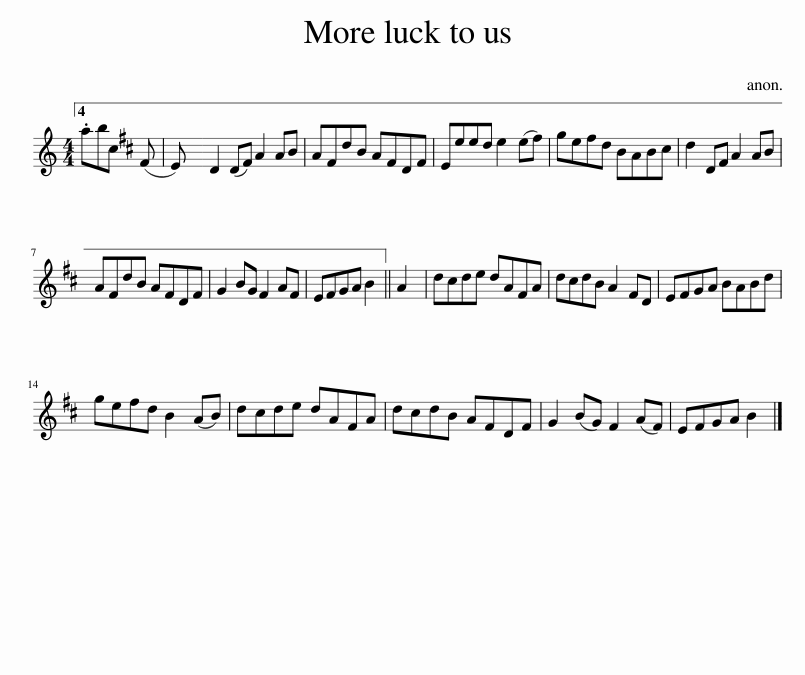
X:1
L:1/8
M:4/4
I:linebreak $
K:C
V:1 treble
V:1
 .abc (^F E) | D2 (D^F) A2 AB | A^FdB AFDF | Eeed e2 (e^f) | ge^fd BAB^c | %5
 d2 D^F A2 AB |$ A^FdB AFDF | G2 BG ^F2 AF | E^FGA B2 || A2 | %10
 d^cde dA^FA | d^cdB A2 ^FD | E^FGA BABd |$ ge^fd B2 (AB) | d^cde dA^FA | %15
 d^cdB A^FDF | G2 (BG) ^F2 (AF) | E^FGA B2 |] %18
